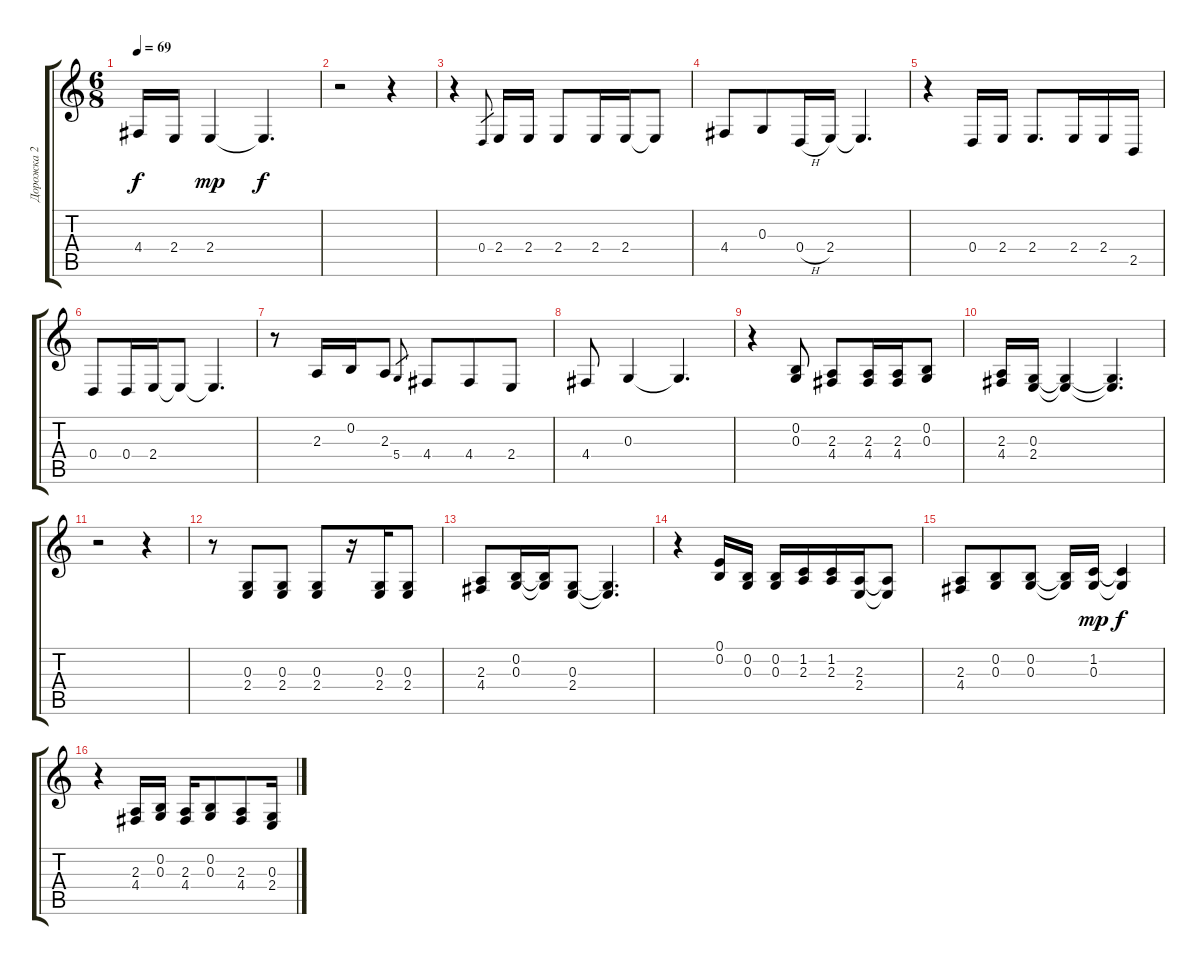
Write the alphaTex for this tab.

\track ("Дорожка 2" "Дорожка 2") {instrument cello}
\staff {score tabs}
\tuning (E4 B3 G3 D3 A2 E2) {hide}
\ts (6 8)
\tempo 69
\clef g2
\ks c
4.4.16{dy f} 2.4.16 2.4.4{dy mp} 2.4{t}.4{d dy f} |
r.2 r.4 |
r.4 0.4.8{gr} 2.4.16 2.4.16 2.4.8 2.4.16 2.4.16 2.4{t}.8 |
4.4.8 0.3.8 0.4{h}.16 2.4.16 2.4{t}.4{d} |
r.4 0.4.16 2.4.16 2.4.8{d} 2.4.16 2.4.16 2.5.16 |
0.4.8 0.4.16 2.4.16 2.4{t}.8 2.4{t}.4{d} |
r.8 2.3.16 0.2.16 2.3.8 5.4.8{gr} 4.4.8 4.4.8 2.4.8 |
4.4.8 0.3.4 0.3{t}.4{d} |
r.4 (0.2 0.3).8 (2.3 4.4).8 (2.3 4.4).16 (2.3 4.4).16 (0.2 0.3).8 |
(2.3 4.4).16 (0.3 2.4).16 (0.3{t} 2.4{t}).4 (0.3{t} 2.4{t}).4{d} |
r.2 r.4 |
r.8 (0.3 2.4).8 (0.3 2.4).8 (0.3 2.4).8 r.16 (0.3 2.4).16 (0.3 2.4).8 |
(2.3 4.4).8 (0.2 0.3).16 (0.2{t} 0.3{t}).16 (0.3 2.4).8 (0.3{t} 2.4{t}).4{d} |
r.4 (0.1 0.2).16 (0.2 0.3).16 (0.2 0.3).16 (1.2 2.3).16 (1.2 2.3).16 (2.3 2.4).16 (2.3{t} 2.4{t}).8 |
(2.3 4.4).8 (0.2 0.3).8 (0.2 0.3).8 (0.2{t} 0.3{t}).16 (1.2 0.3).16{dy mp} (1.2{t} 0.3{t}).4{dy f} |
r.4 (2.3 4.4).16 (0.2 0.3).16 (2.3 4.4).16 (0.2 0.3).8 (2.3 4.4).8 (0.3 2.4).16
